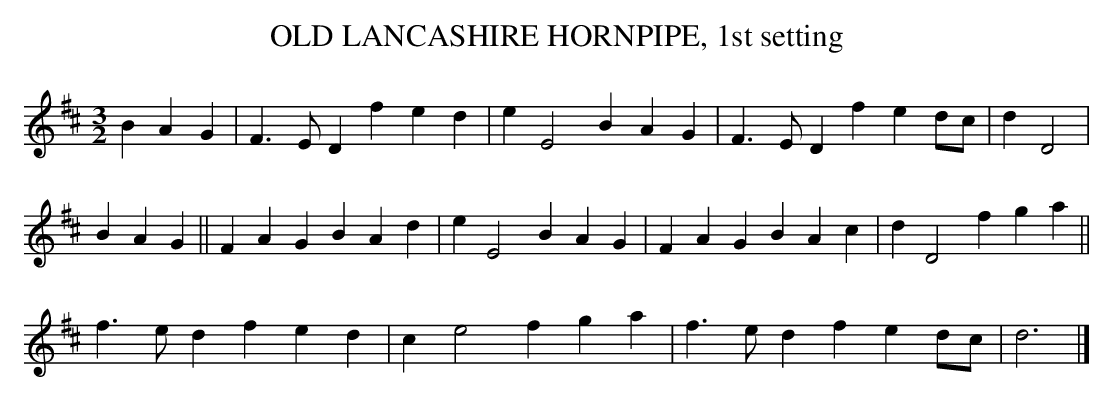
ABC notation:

X:1
T:OLD LANCASHIRE HORNPIPE, 1st setting
M:3/2
L:1/8
K:D
B2 A2 G2 | F3 E  D2 f2 e2 d2 | e2 E4 B2 A2 G2 |\
           F3 E  D2 f2 e2 dc | d2 D4 |
B2 A2 G2|| F2 A2 G2 B2 A2 d2 | e2 E4 B2 A2 G2 |\
           F2 A2 G2 B2 A2 c2 | d2 D4 f2 g2 a2 ||
		   f3 e  d2 f2 e2 d2 | c2 e4 f2 g2 a2 |\
           f3 e  d2 f2 e2 dc | d6  |]
